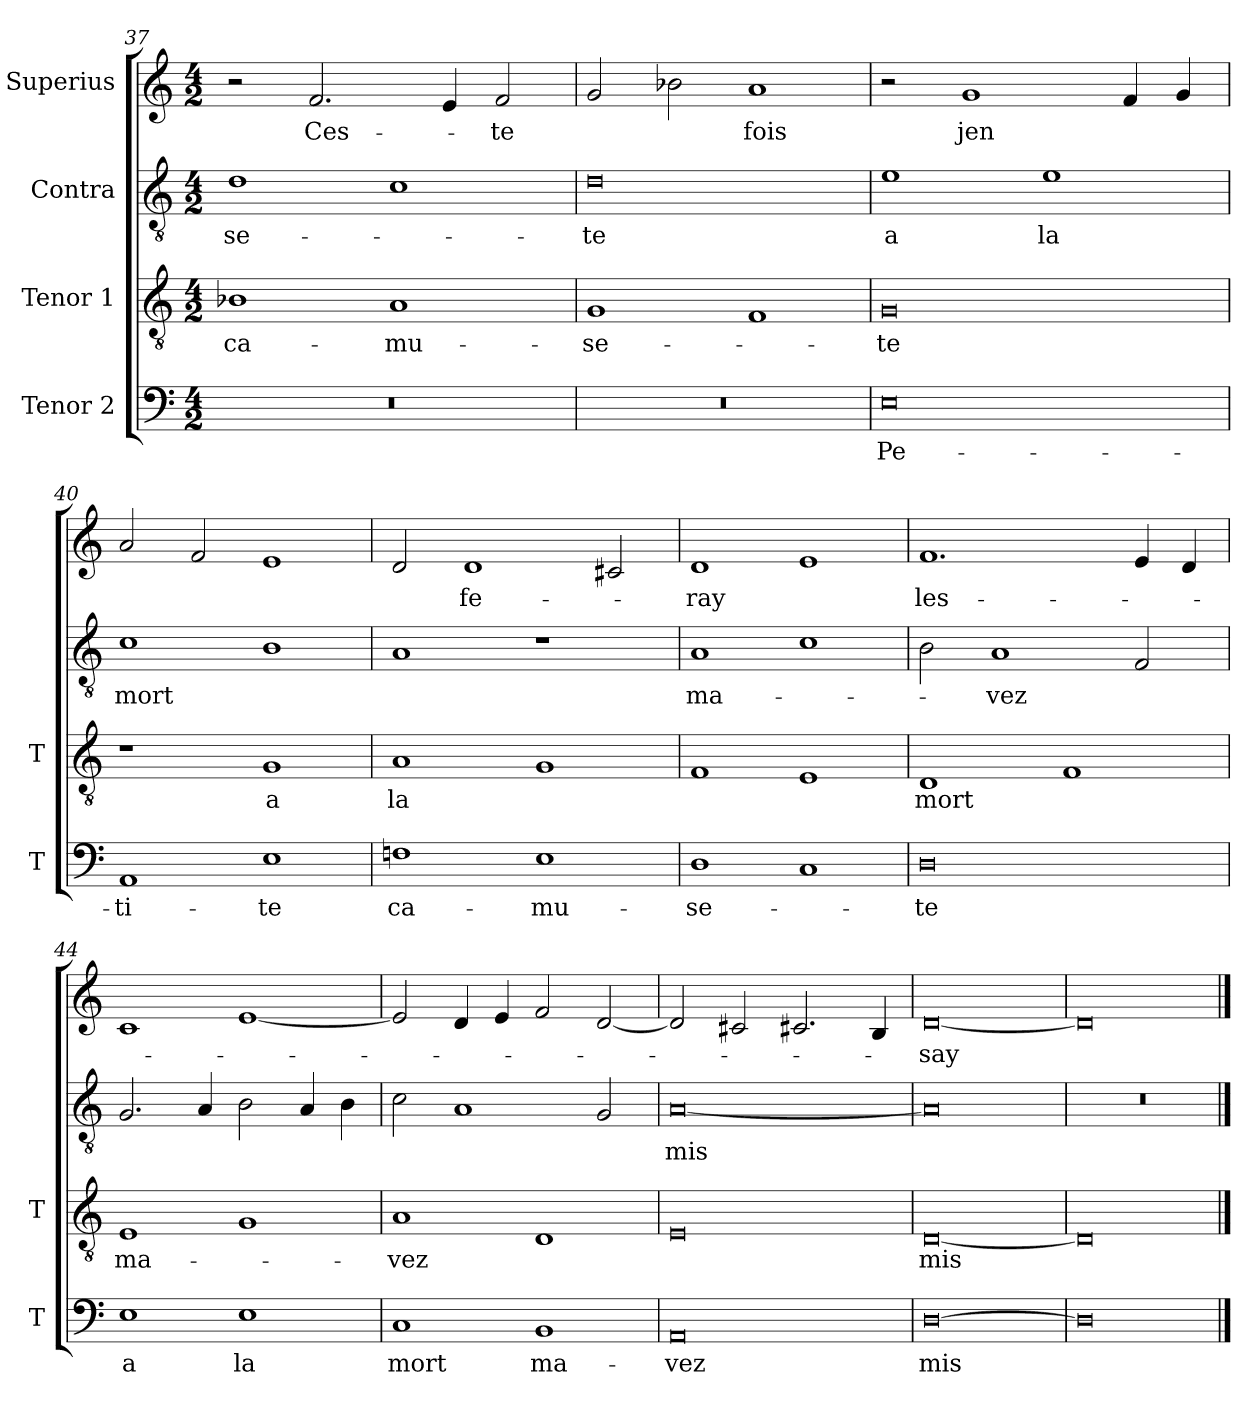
**kern	**text	**kern	**text	**kern	**text	**kern	**text
*part4	*part4	*part3	*part3	*part2	*part2	*part1	*part1
*staff4	*staff4	*staff3	*staff3	*staff2	*staff2	*staff1	*staff1
*I"Tenor 2	*	*I"Tenor 1	*	*I"Contra	*	*I"Superius	*
*I'T	*	*I'T	*	*	*	*	*
*clefF4	*	*clefGv2	*	*clefGv2	*	*clefG2	*
*M4/2	*	*M4/2	*	*M4/2	*	*M4/2	*
=37	=37	=37	=37	=37	=37	=37	=37
0r	.	1B-X	ca-	1d	-se-	2r	.
.	.	.	.	.	.	2.f	Ces-
.	.	1A	-mu-	1c	.	.	.
.	.	.	.	.	.	4e	.
.	.	.	.	.	.	2f	-te
=38	=38	=38	=38	=38	=38	=38	=38
0r	.	1G	-se-	0d	-te	2g	.
.	.	.	.	.	.	2b-X	.
.	.	1F	.	.	.	1a	-fois
=39	=39	=39	=39	=39	=39	=39	=39
0E	Pe-	0G	-te	1e	-a	2r	.
.	.	.	.	.	.	1g	-jen
.	.	.	.	1e	-la	.	.
.	.	.	.	.	.	4f	.
.	.	.	.	.	.	4g	.
=40	=40	=40	=40	=40	=40	=40	=40
1AA	-ti-	1r	.	1c	-mort	2a	.
.	.	.	.	.	.	2f	.
1E	-te	1G	-a	1B	.	1e	.
=41	=41	=41	=41	=41	=41	=41	=41
1Fn	ca-	1A	-la	1A	.	2d	.
.	.	.	.	.	.	1d	fe-
1E	-mu-	1G	.	1r	.	.	.
.	.	.	.	.	.	2c#X	.
=42	=42	=42	=42	=42	=42	=42	=42
1D	-se-	1F	.	1A	ma-	1d	-ray
1C	.	1E	.	1c	.	1e	.
=43	=43	=43	=43	=43	=43	=43	=43
0D	-te	1D	-mort	2B	.	1.f	les-
.	.	.	.	1A	-vez	.	.
.	.	1F	.	.	.	.	.
.	.	.	.	2F	.	4e	.
.	.	.	.	.	.	4d	.
=44	=44	=44	=44	=44	=44	=44	=44
1E	-a	1E	ma-	2.G	.	1c	.
.	.	.	.	4A	.	.	.
1E	-la	1G	.	2B	.	[1e	.
.	.	.	.	4A	.	.	.
.	.	.	.	4B	.	.	.
=45	=45	=45	=45	=45	=45	=45	=45
1C	-mort	1A	-vez	2c	.	2e]	.
.	.	.	.	1A	.	4d	.
.	.	.	.	.	.	4e	.
1BB	ma-	1D	.	.	.	2f	.
.	.	.	.	2G	.	[2d	.
=46	=46	=46	=46	=46	=46	=46	=46
0AA	-vez	0E	.	[0A	-mis	2d]	.
.	.	.	.	.	.	2c#X	.
.	.	.	.	.	.	2.c#X	.
.	.	.	.	.	.	4B	.
=47	=47	=47	=47	=47	=47	=47	=47
[0D	-mis	[0D	-mis	0A]	.	[0d	-say
=48	=48	=48	=48	=48	=48	=48	=48
0D]	.	0D]	.	0r	.	0d]	.
==	==	==	==	==	==	==	==
*-	*-	*-	*-	*-	*-	*-	*-
